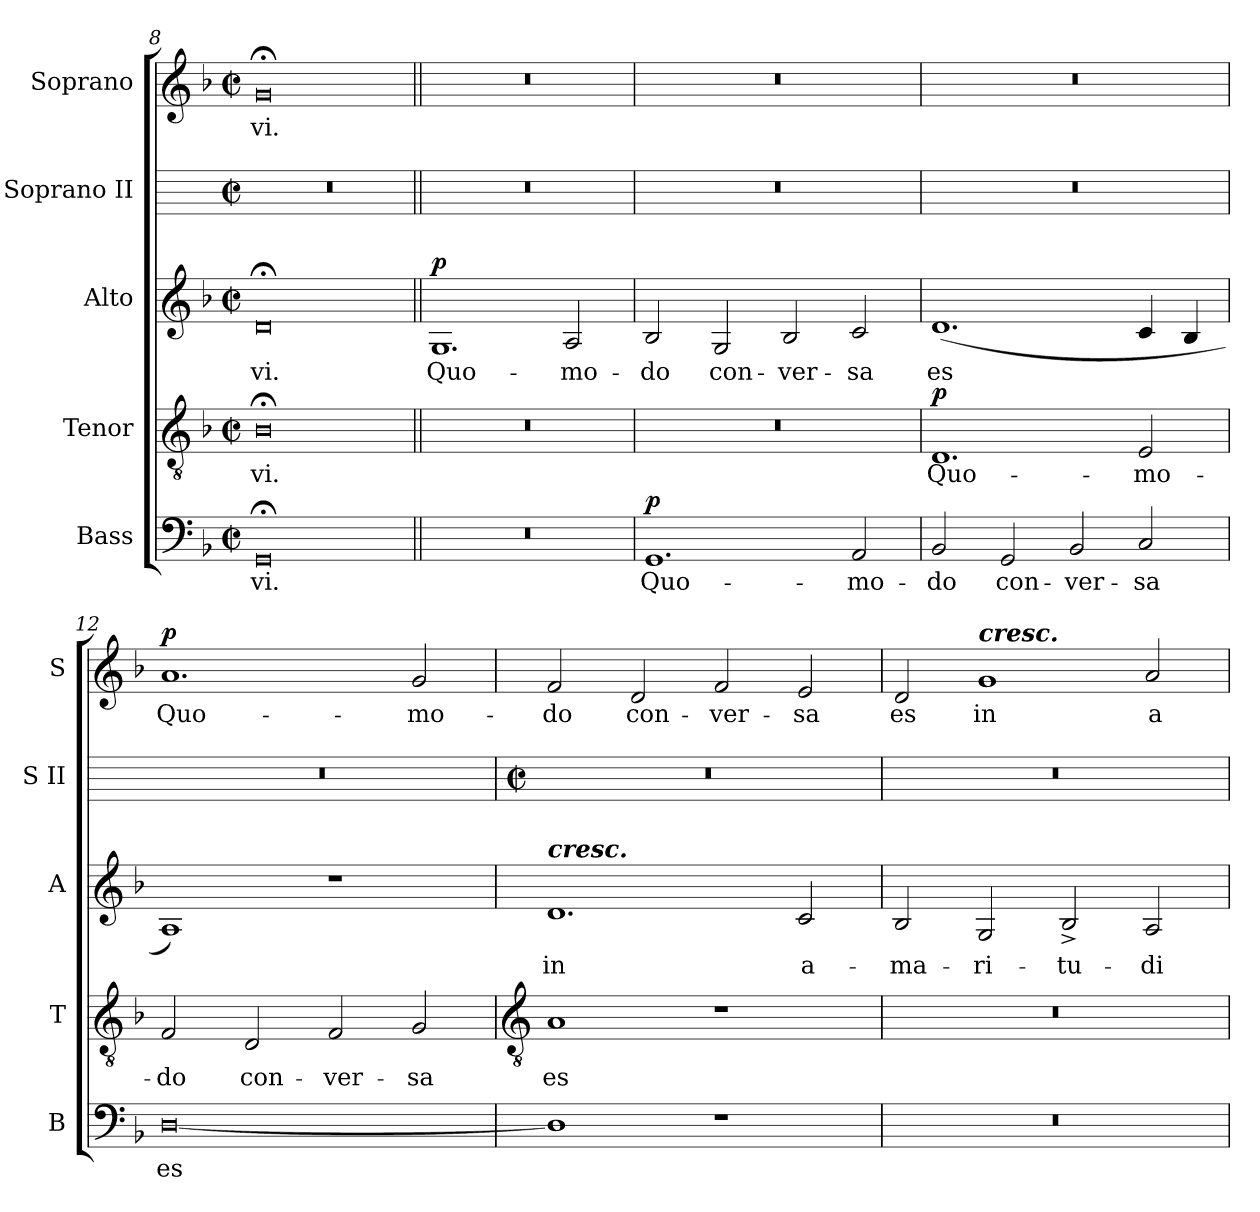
**kern	**text	**dynam	**kern	**text	**dynam	**kern	**text	**dynam	**kern	**kern	**text	**dynam
*part5	*part5	*part5	*part4	*part4	*part4	*part3	*part3	*part3	*part2	*part1	*part1	*part1
*staff5	*staff5	*staff5	*staff4	*staff4	*staff4	*staff3	*staff3	*staff3	*staff2	*staff1	*staff1	*staff1
*I"Bass	*	*	*I"Tenor	*	*	*I"Alto	*	*	*I"Soprano II	*I"Soprano	*	*
*I'B	*	*	*I'T	*	*	*I'A	*	*	*I'S II	*I'S	*	*
*clefF4	*	*	*clefGv2	*	*	*clefG2	*	*	*	*clefG2	*	*
*k[b-]	*	*	*k[b-]	*	*	*k[b-]	*	*	*	*k[b-]	*	*
*F:	*	*	*F:	*	*	*F:	*	*	*	*F:	*	*
*M4/2	*	*	*M4/2	*	*	*M4/2	*	*	*M4/2	*M4/2	*	*
*met(c|)	*	*	*met(c|)	*	*	*met(c|)	*	*	*met(c|)	*met(c|)	*	*
=8	=8	=8	=8	=8	=8	=8	=8	=8	=8	=8	=8	=8
!	!LO:LY:b	!	!	!LO:LY:b	!	!	!LO:LY:b	!	!	!	!LO:LY:b	!
0GG;<	-vi.	.	0B-;<	-vi.	.	0d;<	-vi.	.	0r	0g;<	-vi.	.
=9||	=9||	=9||	=9||	=9||	=9||	=9||	=9||	=9||	=9||	=9||	=9||	=9||
!	!	!	!	!	!	!	!LO:LY:b	!LO:DY:b	!	!	!	!
0r	.	.	0r	.	.	1.G	Quo-	p	0r	0r	.	.
!	!	!	!	!	!	!	!LO:LY:b	!	!	!	!	!
.	.	.	.	.	.	2A	-mo-	.	.	.	.	.
=10	=10	=10	=10	=10	=10	=10	=10	=10	=10	=10	=10	=10
!	!LO:LY:b	!LO:DY:b	!	!	!	!	!LO:LY:b	!	!	!	!	!
1.GG	Quo-	p	0r	.	.	2B-	-do	.	0r	0r	.	.
!	!	!	!	!	!	!	!LO:LY:b	!	!	!	!	!
.	.	.	.	.	.	2G	con-	.	.	.	.	.
!	!	!	!	!	!	!	!LO:LY:b	!	!	!	!	!
.	.	.	.	.	.	2B-	-ver-	.	.	.	.	.
!	!LO:LY:b	!	!	!	!	!	!LO:LY:b	!	!	!	!	!
2AA	-mo-	.	.	.	.	2c	-sa	.	.	.	.	.
=11	=11	=11	=11	=11	=11	=11	=11	=11	=11	=11	=11	=11
!	!LO:LY:b	!	!	!LO:LY:b	!LO:DY:b	!	!LO:LY:b	!	!	!	!	!
2BB-	-do	.	1.D	Quo-	p	(<1.d	es	.	0r	0r	.	.
!	!LO:LY:b	!	!	!	!	!	!	!	!	!	!	!
2GG	con-	.	.	.	.	.	.	.	.	.	.	.
!	!LO:LY:b	!	!	!	!	!	!	!	!	!	!	!
2BB-	-ver-	.	.	.	.	.	.	.	.	.	.	.
!	!LO:LY:b	!	!	!LO:LY:b	!	!	!	!	!	!	!	!
2C	-sa	.	2E	-mo-	.	4c	.	.	.	.	.	.
.	.	.	.	.	.	4B-	.	.	.	.	.	.
=12	=12	=12	=12	=12	=12	=12	=12	=12	=12	=12	=12	=12
!	!LO:LY:b	!	!	!LO:LY:b	!	!	!	!	!	!	!LO:LY:b	!LO:DY:b
[0D/	es	.	2F	-do	.	1A)	.	.	0r	1.a	Quo-	p
!	!	!	!	!LO:LY:b	!	!	!	!	!	!	!	!
.	.	.	2D	con-	.	.	.	.	.	.	.	.
!	!	!	!	!LO:LY:b	!	!	!	!	!	!	!	!
.	.	.	2F	-ver-	.	1r	.	.	.	.	.	.
!	!	!	!	!LO:LY:b	!	!	!	!	!	!	!LO:LY:b	!
.	.	.	2G	-sa	.	.	.	.	.	2g	-mo-	.
!!LO:LB:g=z
=13	=13	=13	=13	=13	=13	=13	=13	=13	=13	=13	=13	=13
*	*	*	*clefGv2	*	*	*	*	*	*	*	*	*
*	*	*	*	*	*	*	*	*	*M4/2	*	*	*
*	*	*	*	*	*	*	*	*	*met(c|)	*	*	*
!	!	!	!	!	!	!LO:TX:a:Bi:t=cresc.	!	!	!	!	!	!
!	!	!	!	!LO:LY:b	!	!	!LO:LY:b	!	!	!	!LO:LY:b	!
1D/]	.	.	1A	es	.	1.d	in	.	0r	2f	-do	.
!	!	!	!	!	!	!	!	!	!	!	!LO:LY:b	!
.	.	.	.	.	.	.	.	.	.	2d	con-	.
!	!	!	!	!	!	!	!	!	!	!	!LO:LY:b	!
1r	.	.	1r	.	.	.	.	.	.	2f	-ver-	.
!	!	!	!	!	!	!	!LO:LY:b	!	!	!	!LO:LY:b	!
.	.	.	.	.	.	2c	a-	.	.	2e	-sa	.
=14	=14	=14	=14	=14	=14	=14	=14	=14	=14	=14	=14	=14
!	!	!	!	!	!	!	!LO:LY:b	!	!	!	!LO:LY:b	!
0r	.	.	0r	.	.	2B-	-ma-	.	0r	2d	es	.
!	!	!	!	!	!	!	!	!	!	!LO:TX:a:Bi:t=cresc.	!	!
!	!	!	!	!	!	!	!LO:LY:b	!	!	!	!LO:LY:b	!
.	.	.	.	.	.	2G	-ri-	.	.	1g	in	.
!	!	!	!	!	!	!	!LO:LY:b	!	!	!	!	!
.	.	.	.	.	.	2B-^	-tu-	.	.	.	.	.
!	!	!	!	!	!	!	!LO:LY:b	!	!	!	!LO:LY:b	!
.	.	.	.	.	.	2A	-di-	.	.	2a	a-	.
=	=	=	=	=	=	=	=	=	=	=	=	=
*-	*-	*-	*-	*-	*-	*-	*-	*-	*-	*-	*-	*-
